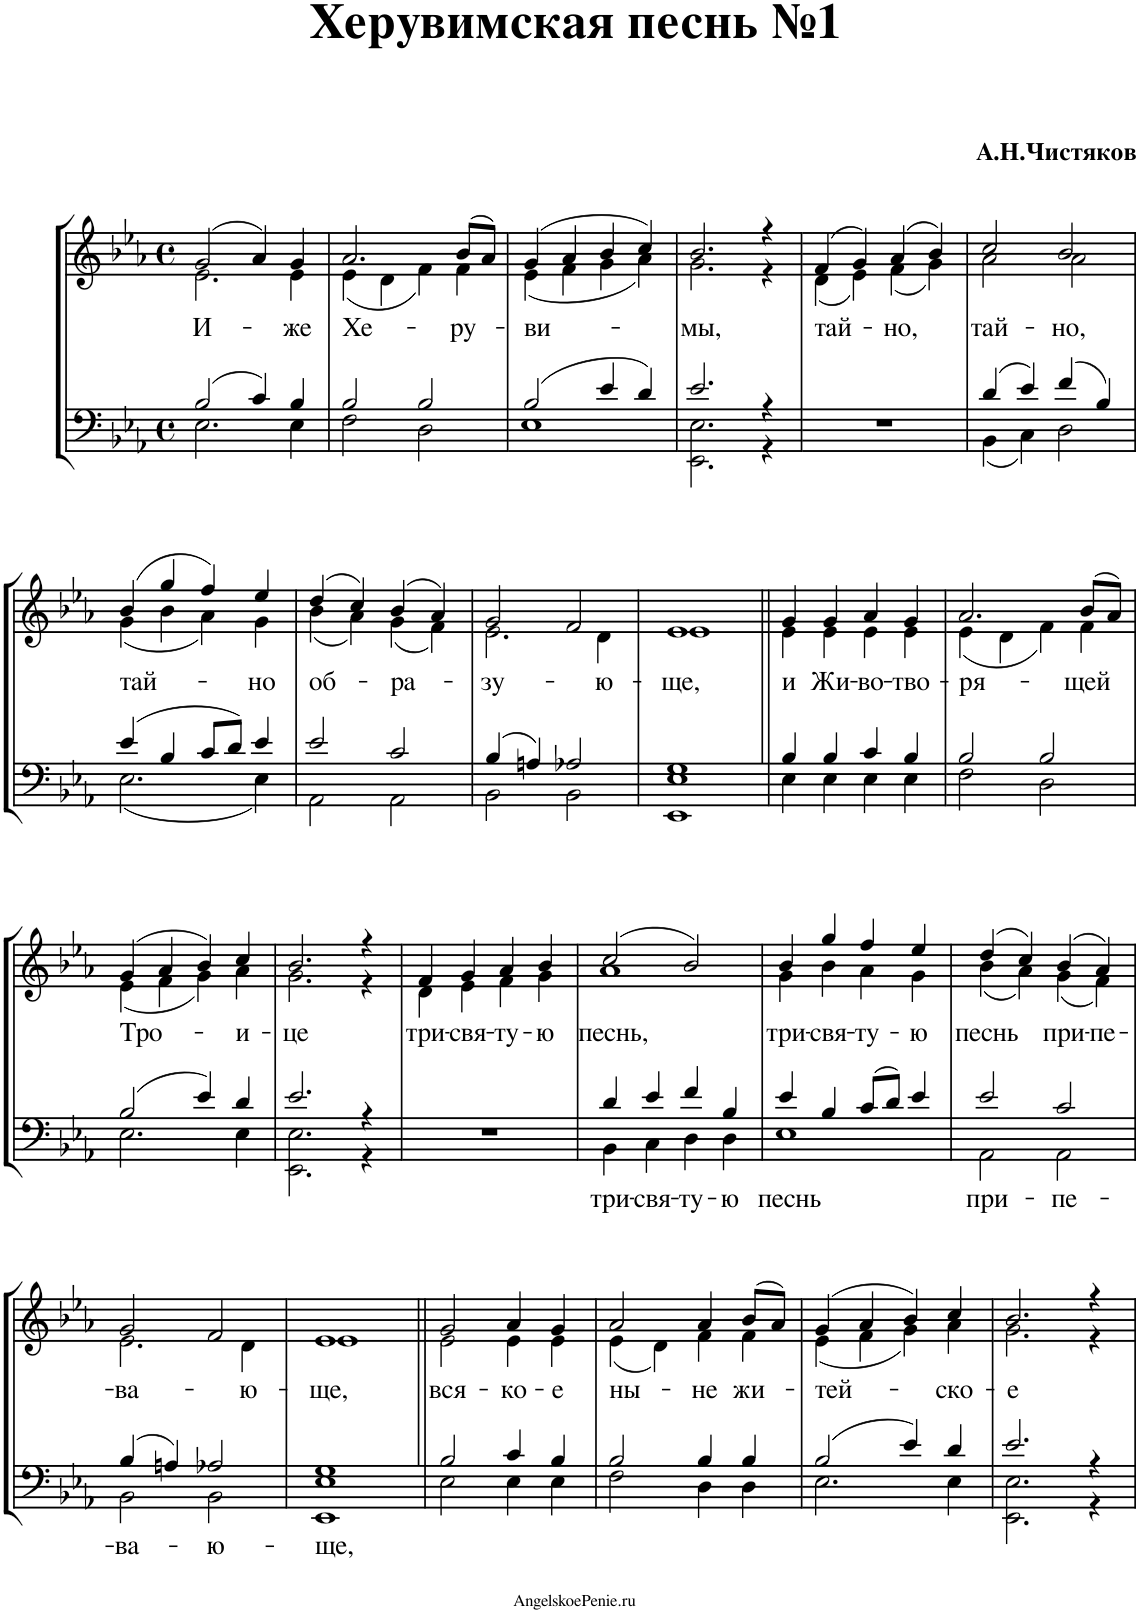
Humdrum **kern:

**kern	**text	**kern	**text
*part1	*part1	*part1	*part1
*staff2	*staff2	*staff1	*staff1
*I"Piano	*	*	*
*I'Pno.	*	*	*
*clefF4	*	*clefG2	*
*k[b-e-a-]	*	*k[b-e-a-]	*
*M4/4	*	*M4/4	*
*met(c)	*	*met(c)	*
=1	=1	=1	=1
*^	*	*^	*
!	!	!	!	!	!LO:LY:b
2B-/	2.E-\	.	(2g/	2.e-\	И-
4c/	.	.	4a-/)	.	.
!	!	!	!	!	!LO:LY:b
4B-/	4E-\	.	4g/	4e-\	-же
=2	=2	=2	=2	=2	=2
!	!	!	!	!	!LO:LY:b
2B-/	2F\	.	2.a-/	(4e-\	Хе-
.	.	.	.	4d\	.
2B-/	2D\	.	.	4f\)	.
!	!	!	!	!	!LO:LY:b
.	.	.	(8b-/L	4f\	-ру-
.	.	.	8a-/J)	.	.
=3	=3	=3	=3	=3	=3
!	!	!	!	!	!LO:LY:b
2B-/	1E-	.	(4g/	(4e-\	-ви-
.	.	.	4a-/	4f\	.
4e-/	.	.	4b-/	4g\	.
4d/	.	.	4cc/)	4a-\)	.
=4	=4	=4	=4	=4	=4
!	!	!	!	!	!LO:LY:b
2.e-/	2.EE-\ 2.E-\	.	2.b-/	2.g\	-мы,
4r	4r	.	4r	4r	.
=5	=5	=5	=5	=5	=5
!	!	!	!	!	!LO:LY:b
*v	*v	*	*	*	*
1r	.	(4f/	(4d\	тай-
.	.	4g/)	4e-\)	.
!	!	!	!	!LO:LY:b
.	.	(4a-/	(4f\	-но,
.	.	4b-/)	4g\)	.
=6	=6	=6	=6	=6
*^	*	*	*	*
!	!	!	!	!	!LO:LY:b
4d/	4BB-\	.	2cc/	2a-\	тай-
4e-/	4C\	.	.	.	.
!	!	!	!	!	!LO:LY:b
4f/	2D\	.	2b-/	2a-\	-но,
4B-/	.	.	.	.	.
!!LO:LB:g=z	!!
=7	=7	=7	=7	=7	=7
!	!	!	!	!	!LO:LY:b
4e-/	2.E-\	.	(4b-/	(4g\	тай-
4B-/	.	.	4gg/	4b-\	.
8c/L	.	.	4ff/)	4a-\)	.
8d/J	.	.	.	.	.
!	!	!	!	!	!LO:LY:b
4e-/	4E-\	.	4ee-/	4g\	-но
=8	=8	=8	=8	=8	=8
!	!	!	!	!	!LO:LY:b
2e-/	2AA-\	.	(4dd/	(4b-\	об-
.	.	.	4cc/)	4a-\)	.
!	!	!	!	!	!LO:LY:b
2c/	2AA-\	.	(4b-/	(4g\	-ра-
.	.	.	4a-/)	4f\)	.
=9	=9	=9	=9	=9	=9
!	!	!	!	!	!LO:LY:b
4B-/	2BB-\	.	2g/	2.e-\	-зу-
4An/	.	.	.	.	.
2A-X/	2BB-\	.	2f/	.	.
!	!	!	!	!	!LO:LY:b
.	.	.	.	4d\	-ю-
=10	=10	=10	=10	=10	=10
!	!	!	!	!	!LO:LY:b
1G	1EE- 1E-	.	1e-	1e-	-ще,
=11||	=11||	=11||	=11||	=11||	=11||
!	!	!	!	!	!LO:LY:b
4B-/	4E-\	.	4g/	4e-\	и
!	!	!	!	!	!LO:LY:b
4B-/	4E-\	.	4g/	4e-\	Жи-
!	!	!	!	!	!LO:LY:b
4c/	4E-\	.	4a-/	4e-\	-во-
!	!	!	!	!	!LO:LY:b
4B-/	4E-\	.	4g/	4e-\	-тво-
=12	=12	=12	=12	=12	=12
!	!	!	!	!	!LO:LY:b
2B-/	2F\	.	2.a-/	(4e-\	-ря-
.	.	.	.	4d\	.
2B-/	2D\	.	.	4f\)	.
!	!	!	!	!	!LO:LY:b
.	.	.	(8b-/L	4f\	-щей
.	.	.	8a-/J)	.	.
!!LO:LB:g=z	!!
=13	=13	=13	=13	=13	=13
!	!	!	!	!	!LO:LY:b
2B-/	2.E-\	.	(4g/	(4e-\	Тро-
.	.	.	4a-/	4f\	.
4e-/	.	.	4b-/)	4g\)	.
!	!	!	!	!	!LO:LY:b
4d/	4E-\	.	4cc/	4a-\	-и-
=14	=14	=14	=14	=14	=14
!	!	!	!	!	!LO:LY:b
2.e-/	2.EE-\ 2.E-\	.	2.b-/	2.g\	-це
4r	4r	.	4r	4r	.
=15	=15	=15	=15	=15	=15
!	!	!	!	!	!LO:LY:b
*v	*v	*	*	*	*
1r	.	4f/	4d\	три-
!	!	!	!	!LO:LY:b
.	.	4g/	4e-\	-свя-
!	!	!	!	!LO:LY:b
.	.	4a-/	4f\	-ту-
!	!	!	!	!LO:LY:b
.	.	4b-/	4g\	-ю
=16	=16	=16	=16	=16
*^	*	*	*	*
!	!	!LO:LY:b	!	!	!LO:LY:b
4d/	4BB-\	три-	(2cc/	1a-	песнь,
!	!	!LO:LY:b	!	!	!
4e-/	4C\	-свя-	.	.	.
!	!	!LO:LY:b	!	!	!
4f/	4D\	-ту-	2b-/)	.	.
!	!	!LO:LY:b	!	!	!
4B-/	4D\	-ю	.	.	.
=17	=17	=17	=17	=17	=17
!	!	!LO:LY:b	!	!	!LO:LY:b
4e-/	1E-	песнь	4b-/	4g\	три-
!	!	!	!	!	!LO:LY:b
4B-/	.	.	4gg/	4b-\	-свя-
!	!	!	!	!	!LO:LY:b
8c/L	.	.	4ff/	4a-\	-ту-
8d/J	.	.	.	.	.
!	!	!	!	!	!LO:LY:b
4e-/	.	.	4ee-/	4g\	-ю
=18	=18	=18	=18	=18	=18
!	!	!LO:LY:b	!	!	!LO:LY:b
2e-/	2AA-\	при-	(4dd/	(4b-\	песнь
.	.	.	4cc/)	4a-\)	.
!	!	!LO:LY:b	!	!	!LO:LY:b
2c/	2AA-\	-пе-	(4b-/	(4g\	при-
!	!	!	!	!	!LO:LY:b
.	.	.	4a-/)	4f\)	-пе-
!!LO:LB:g=z	!!
=19	=19	=19	=19	=19	=19
!	!	!LO:LY:b	!	!	!LO:LY:b
4B-/	2BB-\	-ва-	2g/	2.e-\	-ва-
4An/	.	.	.	.	.
!	!	!LO:LY:b	!	!	!
2A-X/	2BB-\	-ю-	2f/	.	.
!	!	!	!	!	!LO:LY:b
.	.	.	.	4d\	-ю-
=20	=20	=20	=20	=20	=20
!	!	!LO:LY:b	!	!	!LO:LY:b
1G	1EE- 1E-	-ще,	1e-	1e-	-ще,
=21||	=21||	=21||	=21||	=21||	=21||
!	!	!	!	!	!LO:LY:b
2B-/	2E-\	.	2g/	2e-\	вся-
!	!	!	!	!	!LO:LY:b
4c/	4E-\	.	4a-/	4e-\	-ко-
!	!	!	!	!	!LO:LY:b
4B-/	4E-\	.	4g/	4e-\	-е
=22	=22	=22	=22	=22	=22
!	!	!	!	!	!LO:LY:b
2B-/	2F\	.	2a-/	(4e-\	ны-
.	.	.	.	4d\)	.
!	!	!	!	!	!LO:LY:b
4B-/	4D\	.	4a-/	4f\	-не
!	!	!	!	!	!LO:LY:b
4B-/	4D\	.	(8b-/L	4f\	жи-
.	.	.	8a-/J)	.	.
=23	=23	=23	=23	=23	=23
!	!	!	!	!	!LO:LY:b
2B-/	2.E-\	.	(4g/	(4e-\	-тей-
.	.	.	4a-/	4f\	.
4e-/	.	.	4b-/)	4g\)	.
!	!	!	!	!	!LO:LY:b
4d/	4E-\	.	4cc/	4a-\	-ско-
=24	=24	=24	=24	=24	=24
!	!	!	!	!	!LO:LY:b
2.e-/	2.EE-\ 2.E-\	.	2.b-/	2.g\	-е
4r	4r	.	4r	4r	.
*v	*v	*	*	*	*
*	*	*v	*v	*
=	=	=	=
*-	*-	*-	*-
